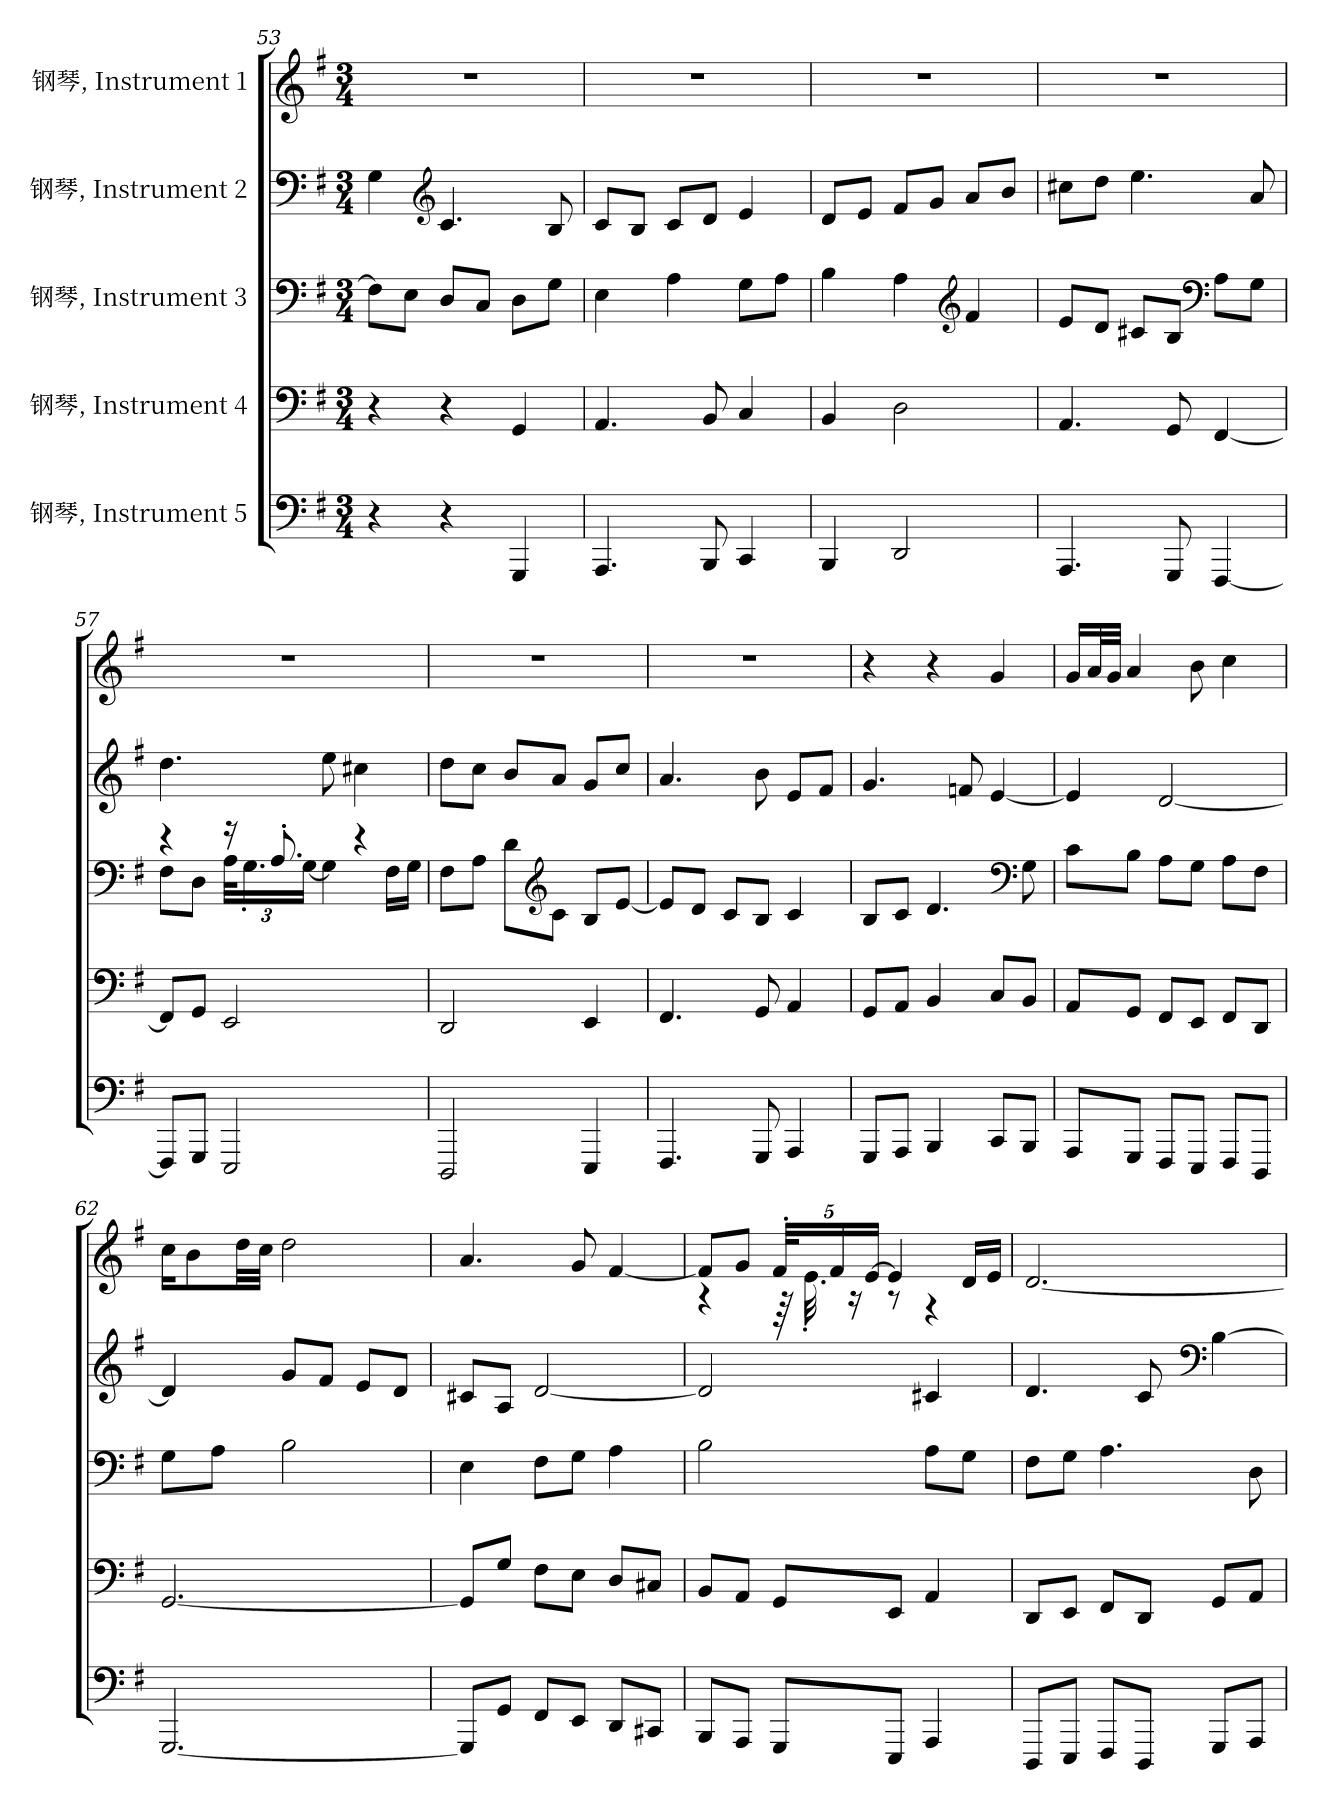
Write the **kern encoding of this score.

**kern	**kern	**kern	**kern	**kern
*part5	*part4	*part3	*part2	*part1
*staff5	*staff4	*staff3	*staff2	*staff1
*I"钢琴, Instrument 5	*I"钢琴, Instrument 4	*I"钢琴, Instrument 3	*I"钢琴, Instrument 2	*I"钢琴, Instrument 1
!!LO:PB:g=z
*clefF4	*clefF4	*clefF4	*clefF4	*clefG2
*k[f#]	*k[f#]	*k[f#]	*k[f#]	*k[f#]
*M3/4	*M3/4	*M3/4	*M3/4	*M3/4
=53	=53	=53	=53	=53
4r	4r	8F#\L]	4G\	2.r
.	.	8E\J	.	.
*	*	*	*clefG2	*
4r	4r	8D/L	4.c/	.
.	.	8C/J	.	.
4GGG/	4GG/	8D\L	.	.
.	.	8G\J	8B/	.
=54	=54	=54	=54	=54
4.AAA/	4.AA/	4E\	8c/L	2.r
.	.	.	8B/J	.
.	.	4A\	8c/L	.
8BBB/	8BB/	.	8d/J	.
4CC/	4C/	8G\L	4e/	.
.	.	8A\J	.	.
=55	=55	=55	=55	=55
4BBB/	4BB/	4B\	8d/L	2.r
.	.	.	8e/J	.
2DD/	2D\	4A\	8f#/L	.
.	.	.	8g/J	.
*	*	*clefG2	*	*
.	.	4f#/	8a/L	.
.	.	.	8b/J	.
=56	=56	=56	=56	=56
4.AAA/	4.AA/	8e/L	8cc#X\L	2.r
.	.	8d/J	8dd\J	.
.	.	8c#X/L	4.ee\	.
8GGG/	8GG/	8B/J	.	.
*	*	*clefF4	*	*
[4FFF#/	[4FF#/	8A\L	.	.
.	.	8G\J	8a/	.
!!LO:LB:g=z
=57	=57	=57	=57	=57
*	*	*^	*	*
8FFF#/L]	8FF#/L]	4r	8F#\L	4.dd\	2.r
8GGG/J	8GG/J	.	8D\J	.	.
*	*	*	*Xbrackettup	*	*
2EEE/	2EE/	16r	48A\KLL	.	.
.	.	.	24.G'\	.	.
.	.	8.A'/	.	.	.
.	.	.	[24G\JJ	.	.
.	.	.	4G\]	8ee\	.
.	.	4r	.	4cc#X\	.
.	.	.	16F#\LL	.	.
.	.	.	16G\JJ	.	.
*	*	*v	*v	*	*
=58	=58	=58	=58	=58
2DDD/	2DD/	8F#\L	8dd\L	2.r
.	.	8A\J	8cc\J	.
.	.	8d\L	8b/L	.
*	*	*clefG2	*	*
.	.	8c\J	8a/J	.
4EEE/	4EE/	8B/L	8g/L	.
.	.	[8e/J	8cc/J	.
=59	=59	=59	=59	=59
4.FFF#/	4.FF#/	8e/L]	4.a/	2.r
.	.	8d/J	.	.
.	.	8c/L	.	.
8GGG/	8GG/	8B/J	8b\	.
4AAA/	4AA/	4c/	8e/L	.
.	.	.	8f#/J	.
=60	=60	=60	=60	=60
8GGG/L	8GG/L	8B/L	4.g/	4r
8AAA/J	8AA/J	8c/J	.	.
4BBB/	4BB/	4.d/	.	4r
.	.	.	8fn/	.
8CC/L	8C/L	.	[4e/	4g/
*	*	*clefF4	*	*
8BBB/J	8BB/J	8G\	.	.
!!LO:PB:g=z
=61	=61	=61	=61	=61
8AAA/L	8AA/L	8c\L	4e/]	16g/LL
.	.	.	.	32a/L
.	.	.	.	32g/JJJ
8GGG/J	8GG/J	8B\J	.	4a/
8FFF#/L	8FF#/L	8A\L	[2d/	.
8EEE/J	8EE/J	8G\J	.	8b\
8FFF#/L	8FF#/L	8A\L	.	4cc\
8DDD/J	8DD/J	8F#\J	.	.
=62	=62	=62	=62	=62
[2.GGG/	[2.GG/	8G\L	4d/]	16cc\KL
.	.	.	.	8b\
.	.	8A\J	.	.
.	.	.	.	32dd\LL
.	.	.	.	32cc\JJJ
.	.	2B\	8g/L	2dd\
.	.	.	8f#/J	.
.	.	.	8e/L	.
.	.	.	8d/J	.
=63	=63	=63	=63	=63
8GGG/L]	8GG/L]	4E\	8c#X/L	4.a/
8GG/J	8G/J	.	8A/J	.
8FF#/L	8F#\L	8F#\L	[2d/	.
8EE/J	8E\J	8G\J	.	8g/
8DD/L	8D/L	4A\	.	[4f#/
8CC#X/J	8C#X/J	.	.	.
=64	=64	=64	=64	=64
*	*	*	*	*^
8BBB/L	8BB/L	2B\	2d/]	8f#/L]	4r
8AAA/J	8AA/J	.	.	8g/J	.
*	*	*	*	*Xbrackettup	*
8GGG/L	8GG/L	.	.	40f#'/KLL	64r
.	.	.	.	.	32.e'\
.	.	.	.	20f#/	.
.	.	.	.	.	16r
.	.	.	.	[20e/JJ	.
8EEE/J	8EE/J	.	.	4e/]	8r
4AAA/	4AA/	8A\L	4c#X/	.	4r
.	.	8G\J	.	16d/LL	.
.	.	.	.	16e/JJ	.
*	*	*	*	*v	*v
!!LO:LB:g=z
=65	=65	=65	=65	=65
8DDD/L	8DD/L	8F#\L	4.d/	[2.d/
8EEE/J	8EE/J	8G\J	.	.
8FFF#/L	8FF#/L	4.A\	.	.
8DDD/J	8DD/J	.	8c/	.
*	*	*	*clefF4	*
8GGG/L	8GG/L	.	[4B\	.
8AAA/J	8AA/J	8D\	.	.
=	=	=	=	=
*-	*-	*-	*-	*-
